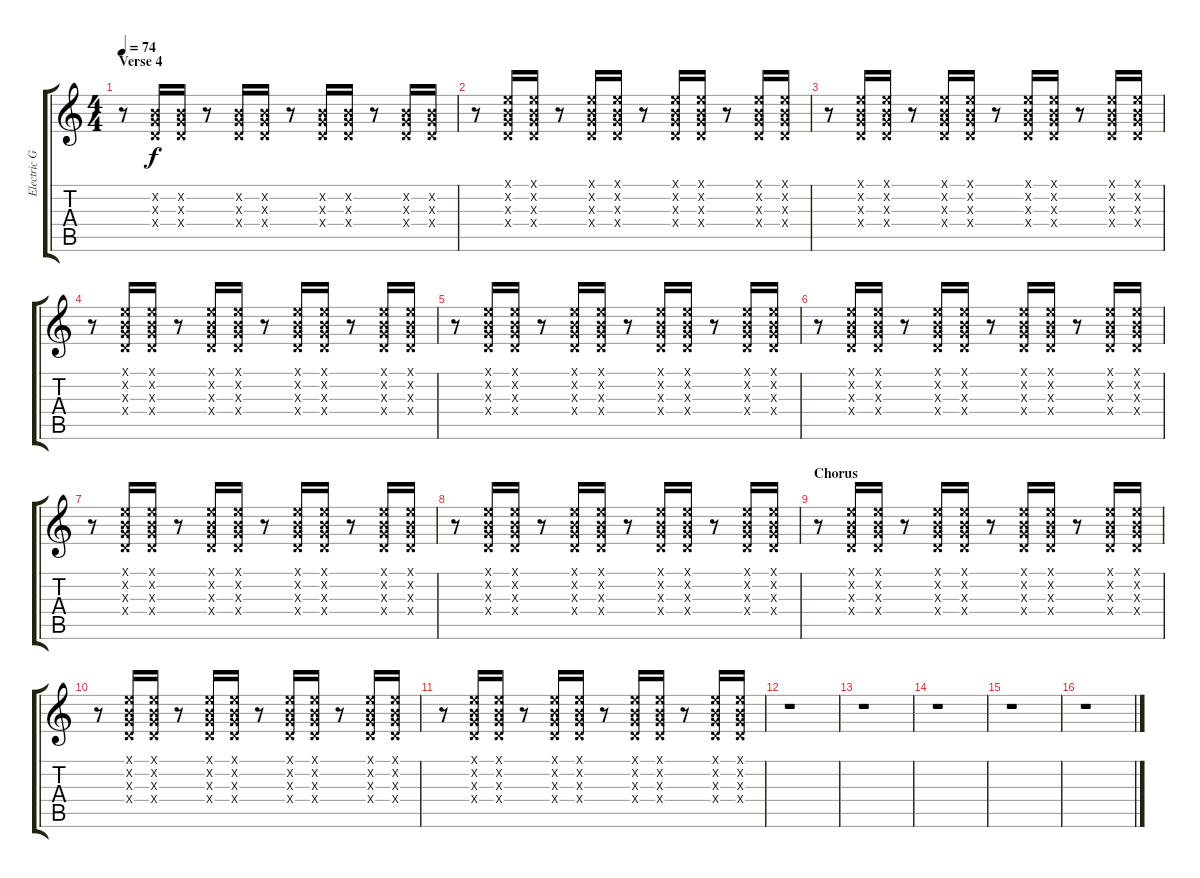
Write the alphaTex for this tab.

\track ("Electric Guitar (Walsh-3)" "Electric G") {instrument overdrivenguitar}
\staff {score tabs}
\tuning (E4 B3 G3 D3 A2 E2) {hide}
\ts (4 4)
\section ("" "Verse 4")
\tempo 74
\clef g2
\ks c
r.8{dy f} (0.2{x} 0.3{x} 0.4{x}).16 (0.2{x} 0.3{x} 0.4{x}).16 r.8 (0.2{x} 0.3{x} 0.4{x}).16 (0.2{x} 0.3{x} 0.4{x}).16 r.8 (0.2{x} 0.3{x} 0.4{x}).16 (0.2{x} 0.3{x} 0.4{x}).16 r.8 (0.2{x} 0.3{x} 0.4{x}).16 (0.2{x} 0.3{x} 0.4{x}).16 |
r.8 (0.1{x} 0.2{x} 0.3{x} 0.4{x}).16 (0.1{x} 0.2{x} 0.3{x} 0.4{x}).16 r.8 (0.1{x} 0.2{x} 0.3{x} 0.4{x}).16 (0.1{x} 0.2{x} 0.3{x} 0.4{x}).16 r.8 (0.1{x} 0.2{x} 0.3{x} 0.4{x}).16 (0.1{x} 0.2{x} 0.3{x} 0.4{x}).16 r.8 (0.1{x} 0.2{x} 0.3{x} 0.4{x}).16 (0.1{x} 0.2{x} 0.3{x} 0.4{x}).16 |
r.8 (0.1{x} 0.2{x} 0.3{x} 0.4{x}).16 (0.1{x} 0.2{x} 0.3{x} 0.4{x}).16 r.8 (0.1{x} 0.2{x} 0.3{x} 0.4{x}).16 (0.1{x} 0.2{x} 0.3{x} 0.4{x}).16 r.8 (0.1{x} 0.2{x} 0.3{x} 0.4{x}).16 (0.1{x} 0.2{x} 0.3{x} 0.4{x}).16 r.8 (0.1{x} 0.2{x} 0.3{x} 0.4{x}).16 (0.1{x} 0.2{x} 0.3{x} 0.4{x}).16 |
r.8 (0.1{x} 0.2{x} 0.3{x} 0.4{x}).16 (0.1{x} 0.2{x} 0.3{x} 0.4{x}).16 r.8 (0.1{x} 0.2{x} 0.3{x} 0.4{x}).16 (0.1{x} 0.2{x} 0.3{x} 0.4{x}).16 r.8 (0.1{x} 0.2{x} 0.3{x} 0.4{x}).16 (0.1{x} 0.2{x} 0.3{x} 0.4{x}).16 r.8 (0.1{x} 0.2{x} 0.3{x} 0.4{x}).16 (0.1{x} 0.2{x} 0.3{x} 0.4{x}).16 |
r.8 (0.1{x} 0.2{x} 0.3{x} 0.4{x}).16 (0.1{x} 0.2{x} 0.3{x} 0.4{x}).16 r.8 (0.1{x} 0.2{x} 0.3{x} 0.4{x}).16 (0.1{x} 0.2{x} 0.3{x} 0.4{x}).16 r.8 (0.1{x} 0.2{x} 0.3{x} 0.4{x}).16 (0.1{x} 0.2{x} 0.3{x} 0.4{x}).16 r.8 (0.1{x} 0.2{x} 0.3{x} 0.4{x}).16 (0.1{x} 0.2{x} 0.3{x} 0.4{x}).16 |
r.8 (0.1{x} 0.2{x} 0.3{x} 0.4{x}).16 (0.1{x} 0.2{x} 0.3{x} 0.4{x}).16 r.8 (0.1{x} 0.2{x} 0.3{x} 0.4{x}).16 (0.1{x} 0.2{x} 0.3{x} 0.4{x}).16 r.8 (0.1{x} 0.2{x} 0.3{x} 0.4{x}).16 (0.1{x} 0.2{x} 0.3{x} 0.4{x}).16 r.8 (0.1{x} 0.2{x} 0.3{x} 0.4{x}).16 (0.1{x} 0.2{x} 0.3{x} 0.4{x}).16 |
r.8 (0.1{x} 0.2{x} 0.3{x} 0.4{x}).16 (0.1{x} 0.2{x} 0.3{x} 0.4{x}).16 r.8 (0.1{x} 0.2{x} 0.3{x} 0.4{x}).16 (0.1{x} 0.2{x} 0.3{x} 0.4{x}).16 r.8 (0.1{x} 0.2{x} 0.3{x} 0.4{x}).16 (0.1{x} 0.2{x} 0.3{x} 0.4{x}).16 r.8 (0.1{x} 0.2{x} 0.3{x} 0.4{x}).16 (0.1{x} 0.2{x} 0.3{x} 0.4{x}).16 |
r.8 (0.1{x} 0.2{x} 0.3{x} 0.4{x}).16 (0.1{x} 0.2{x} 0.3{x} 0.4{x}).16 r.8 (0.1{x} 0.2{x} 0.3{x} 0.4{x}).16 (0.1{x} 0.2{x} 0.3{x} 0.4{x}).16 r.8 (0.1{x} 0.2{x} 0.3{x} 0.4{x}).16 (0.1{x} 0.2{x} 0.3{x} 0.4{x}).16 r.8 (0.1{x} 0.2{x} 0.3{x} 0.4{x}).16 (0.1{x} 0.2{x} 0.3{x} 0.4{x}).16 |
\section ("" "Chorus")
r.8 (0.1{x} 0.2{x} 0.3{x} 0.4{x}).16 (0.1{x} 0.2{x} 0.3{x} 0.4{x}).16 r.8 (0.1{x} 0.2{x} 0.3{x} 0.4{x}).16 (0.1{x} 0.2{x} 0.3{x} 0.4{x}).16 r.8 (0.1{x} 0.2{x} 0.3{x} 0.4{x}).16 (0.1{x} 0.2{x} 0.3{x} 0.4{x}).16 r.8 (0.1{x} 0.2{x} 0.3{x} 0.4{x}).16 (0.1{x} 0.2{x} 0.3{x} 0.4{x}).16 |
r.8 (0.1{x} 0.2{x} 0.3{x} 0.4{x}).16 (0.1{x} 0.2{x} 0.3{x} 0.4{x}).16 r.8 (0.1{x} 0.2{x} 0.3{x} 0.4{x}).16 (0.1{x} 0.2{x} 0.3{x} 0.4{x}).16 r.8 (0.1{x} 0.2{x} 0.3{x} 0.4{x}).16 (0.1{x} 0.2{x} 0.3{x} 0.4{x}).16 r.8 (0.1{x} 0.2{x} 0.3{x} 0.4{x}).16 (0.1{x} 0.2{x} 0.3{x} 0.4{x}).16 |
r.8 (0.1{x} 0.2{x} 0.3{x} 0.4{x}).16 (0.1{x} 0.2{x} 0.3{x} 0.4{x}).16 r.8 (0.1{x} 0.2{x} 0.3{x} 0.4{x}).16 (0.1{x} 0.2{x} 0.3{x} 0.4{x}).16 r.8 (0.1{x} 0.2{x} 0.3{x} 0.4{x}).16 (0.1{x} 0.2{x} 0.3{x} 0.4{x}).16 r.8 (0.1{x} 0.2{x} 0.3{x} 0.4{x}).16 (0.1{x} 0.2{x} 0.3{x} 0.4{x}).16 |
r.1 |
r.1 |
r.1 |
r.1 |
r.1
